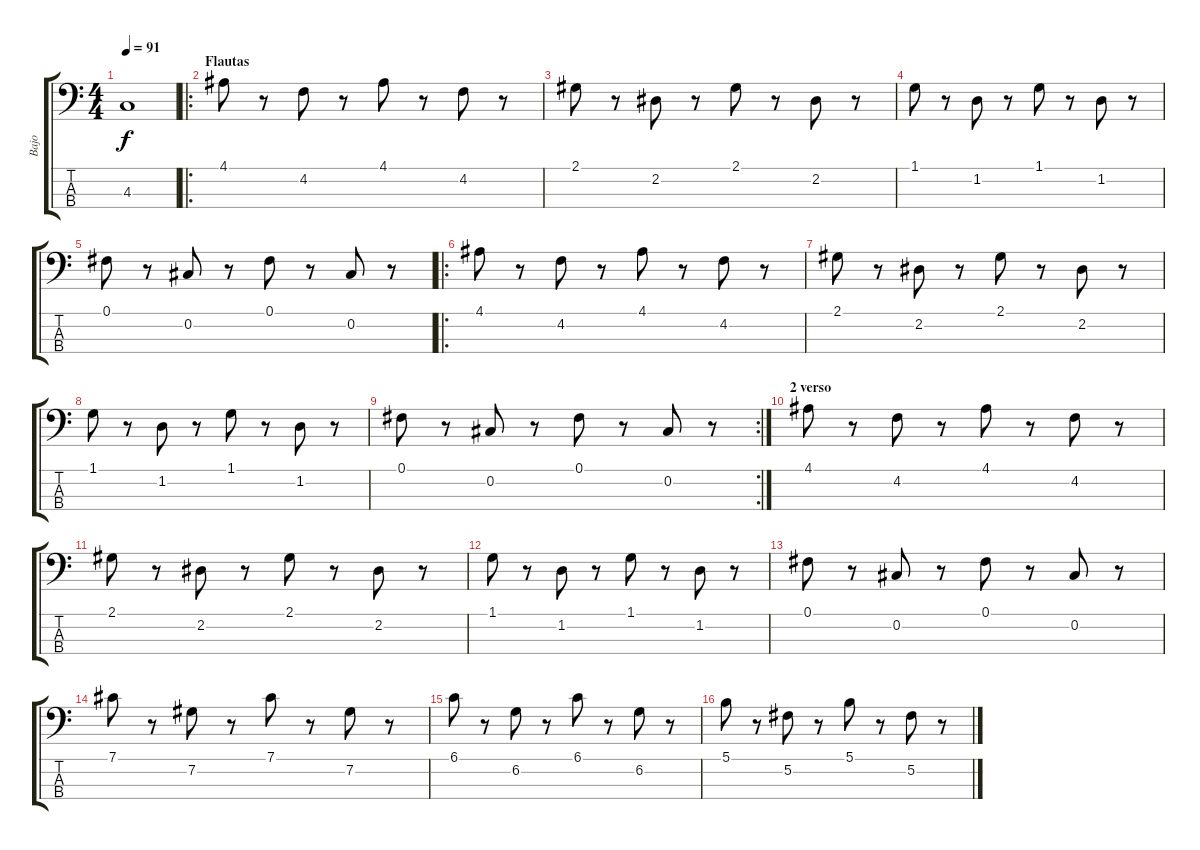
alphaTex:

\track ("Bajo" "Bajo") {instrument electricbasspick}
\staff {score tabs}
\tuning (Gb2 Db2 Ab1 Eb1) {hide}
\ts (4 4)
\tempo 91
\clef f4
\ks c
4.3.1{dy f} |
\ro
\section ("" "Flautas")
4.1.8 r.8 4.2.8 r.8 4.1.8 r.8 4.2.8 r.8 |
2.1.8 r.8 2.2.8 r.8 2.1.8 r.8 2.2.8 r.8 |
1.1.8 r.8 1.2.8 r.8 1.1.8 r.8 1.2.8 r.8 |
0.1.8 r.8 0.2.8 r.8 0.1.8 r.8 0.2.8 r.8 |
\ro
4.1.8 r.8 4.2.8 r.8 4.1.8 r.8 4.2.8 r.8 |
2.1.8 r.8 2.2.8 r.8 2.1.8 r.8 2.2.8 r.8 |
1.1.8 r.8 1.2.8 r.8 1.1.8 r.8 1.2.8 r.8 |
\rc 2
0.1.8 r.8 0.2.8 r.8 0.1.8 r.8 0.2.8 r.8 |
\section ("" "2 verso")
4.1.8 r.8 4.2.8 r.8 4.1.8 r.8 4.2.8 r.8 |
2.1.8 r.8 2.2.8 r.8 2.1.8 r.8 2.2.8 r.8 |
1.1.8 r.8 1.2.8 r.8 1.1.8 r.8 1.2.8 r.8 |
0.1.8 r.8 0.2.8 r.8 0.1.8 r.8 0.2.8 r.8 |
7.1.8 r.8 7.2.8 r.8 7.1.8 r.8 7.2.8 r.8 |
6.1.8 r.8 6.2.8 r.8 6.1.8 r.8 6.2.8 r.8 |
5.1.8 r.8 5.2.8 r.8 5.1.8 r.8 5.2.8 r.8
